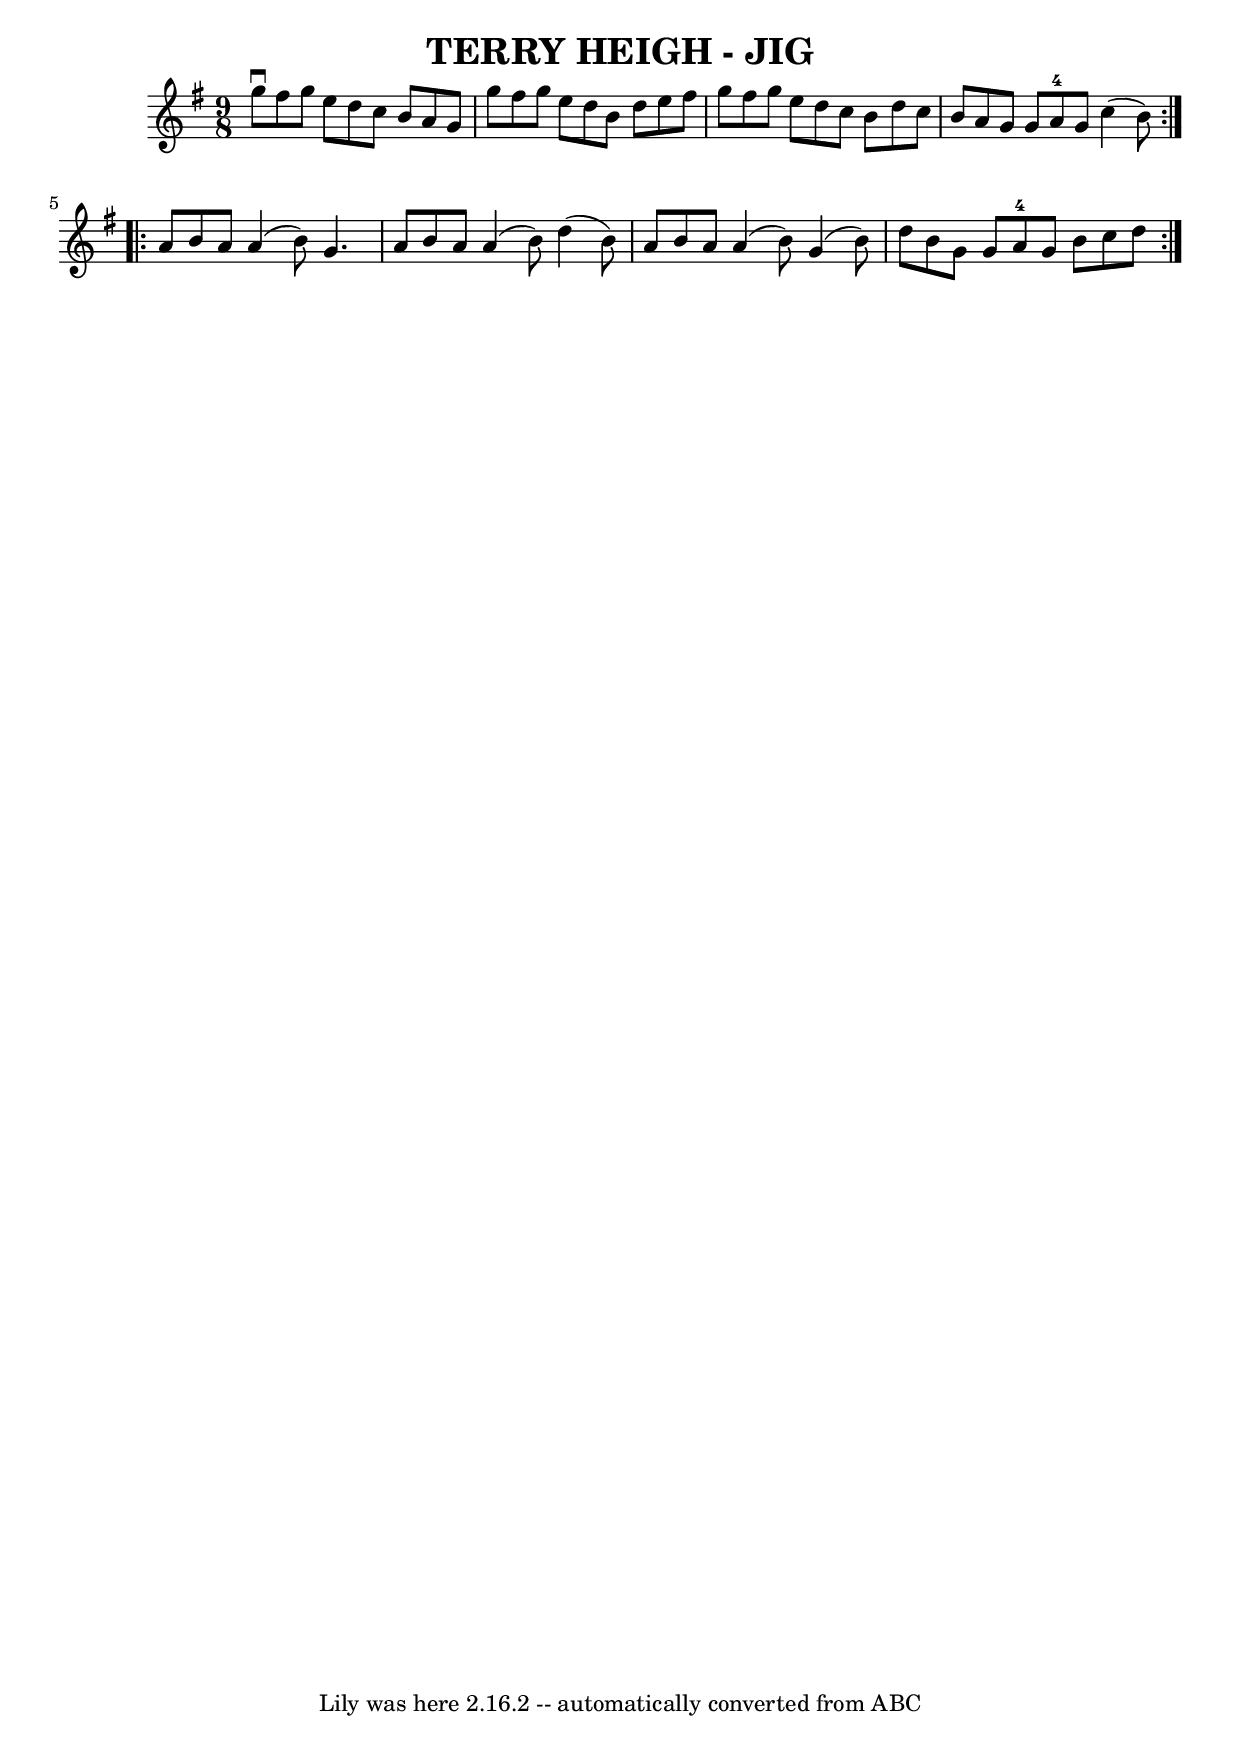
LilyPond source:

\version "2.16.2"
\include "Mammoth.ily"
\header {
  %% book = "Ryan's Mammoth Collection of Fiddle Tunes"
  crossRefNumber = "1"
  footnotes = ""
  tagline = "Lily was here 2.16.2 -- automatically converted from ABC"
  title = "TERRY HEIGH - JIG"

}
voicedefault =  {



  \repeat volta 2 {

    \time 9/8 
    \key g \major
    g''8^\downbow fis''8 g''8 e''8 d''8    
    c''8 b'8 a'8 g'8    |
    g''8 fis''8 g''8 e''8 d''8  
    b'8 d''8 e''8 fis''8    |
    g''8 fis''8 g''8 e''8    
    d''8 c''8 b'8 d''8 c''8    |
    b'8 a'8 g'8 g'8    
    a'8-4 g'8 c''4 (b'8)   
  }     
  \repeat volta 2 {
    a'8 b'8    
    a'8 a'4 (b'8) g'4.    |
    a'8 b'8 a'8 a'4 (b'8  
    -) d''4 (b'8)   |
    a'8 b'8 a'8 a'4 (b'8) g'4 (
    b'8)   |
    d''8 b'8 g'8 g'8 a'8-4 g'8 b'8    
    c''8 d''8    
  }   

}

\score{
  <<

    \context Staff="default"
    {
      \voicedefault 
      
    }

  >>
  \layout {
    
  }
  \midi {
  }

}
